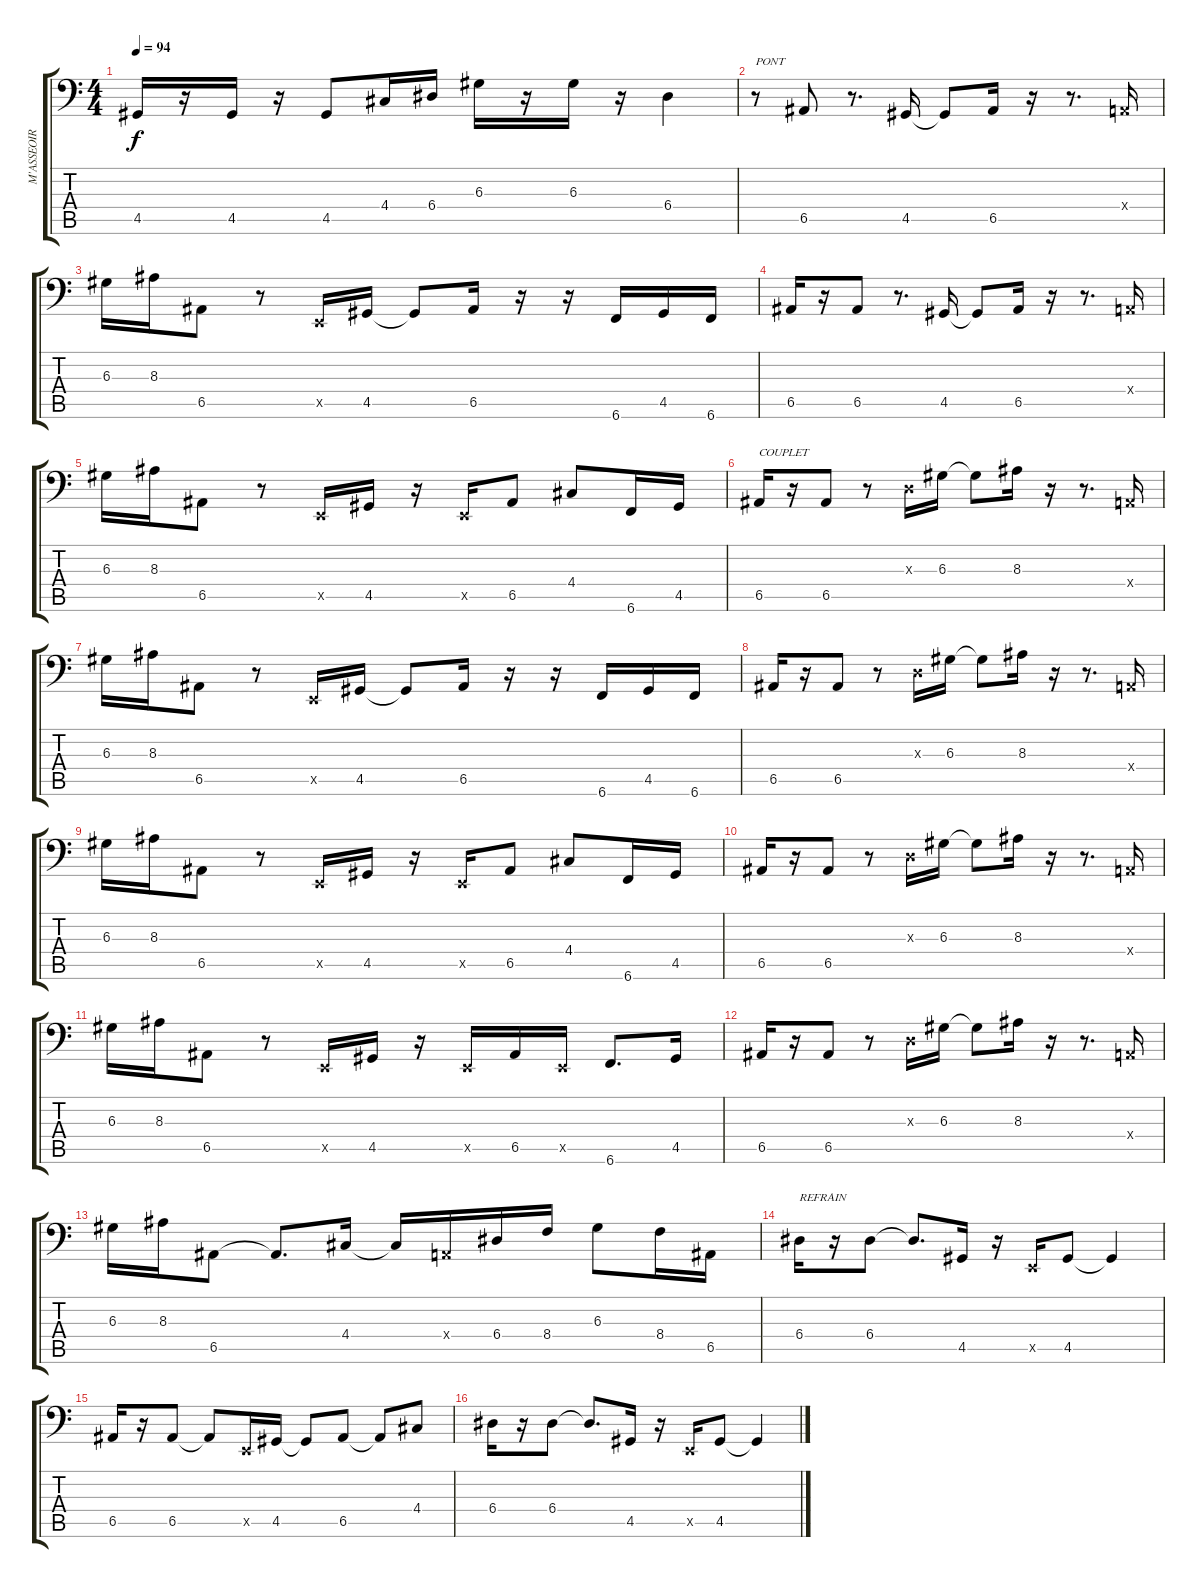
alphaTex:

\track ("M'ASSEOIR (basse)" "M'ASSEOIR ") {instrument acousticbass}
\staff {score tabs}
\tuning (C3 G2 D2 A1 E1 B0) {hide}
\ts (4 4)
\tempo 94
\clef f4
\ks c
4.5.16{dy f} r.16 4.5.16 r.16 4.5.8 4.4.16 6.4.16 6.3.16 r.16 6.3.16 r.16 6.4.4 |
r.8{txt "PONT"} 6.5.8 r.8{d} 4.5.16 4.5{t}.8 6.5.16 r.16 r.8{d} 0.4{x}.16 |
6.3.16 8.3.16 6.5.8 r.8 0.5{x}.16 4.5.16 4.5{t}.8 6.5.16 r.16 r.16 6.6.16 4.5.16 6.6.16 |
6.5.16 r.16 6.5.8 r.8{d} 4.5.16 4.5{t}.8 6.5.16 r.16 r.8{d} 0.4{x}.16 |
6.3.16 8.3.16 6.5.8 r.8 0.5{x}.16 4.5.16 r.16 0.5{x}.16 6.5.8 4.4.8 6.6.16 4.5.16 |
6.5.16{txt "COUPLET"} r.16 6.5.8 r.8 0.3{x}.16 6.3.16 6.3{t}.8 8.3.16 r.16 r.8{d} 0.4{x}.16 |
6.3.16 8.3.16 6.5.8 r.8 0.5{x}.16 4.5.16 4.5{t}.8 6.5.16 r.16 r.16 6.6.16 4.5.16 6.6.16 |
6.5.16 r.16 6.5.8 r.8 0.3{x}.16 6.3.16 6.3{t}.8 8.3.16 r.16 r.8{d} 0.4{x}.16 |
6.3.16 8.3.16 6.5.8 r.8 0.5{x}.16 4.5.16 r.16 0.5{x}.16 6.5.8 4.4.8 6.6.16 4.5.16 |
6.5.16 r.16 6.5.8 r.8 0.3{x}.16 6.3.16 6.3{t}.8 8.3.16 r.16 r.8{d} 0.4{x}.16 |
6.3.16 8.3.16 6.5.8 r.8 0.5{x}.16 4.5.16 r.16 0.5{x}.16 6.5.16 0.5{x}.16 6.6.8{d} 4.5.16 |
6.5.16 r.16 6.5.8 r.8 0.3{x}.16 6.3.16 6.3{t}.8 8.3.16 r.16 r.8{d} 0.4{x}.16 |
6.3.16 8.3.16 6.5.8 6.5{t}.8{d} 4.4.16 4.4{t}.16 0.4{x}.16 6.4.16 8.4.16 6.3.8 8.4.16 6.5.16 |
6.4.16{txt "REFRAIN"} r.16 6.4.8 6.4{t}.8{d} 4.5.16 r.16 0.5{x}.16 4.5.8 4.5{t}.4 |
6.5.16 r.16 6.5.8 6.5{t}.8 0.5{x}.16 4.5.16 4.5{t}.8 6.5.8 6.5{t}.8 4.4.8 |
6.4.16 r.16 6.4.8 6.4{t}.8{d} 4.5.16 r.16 0.5{x}.16 4.5.8 4.5{t}.4
